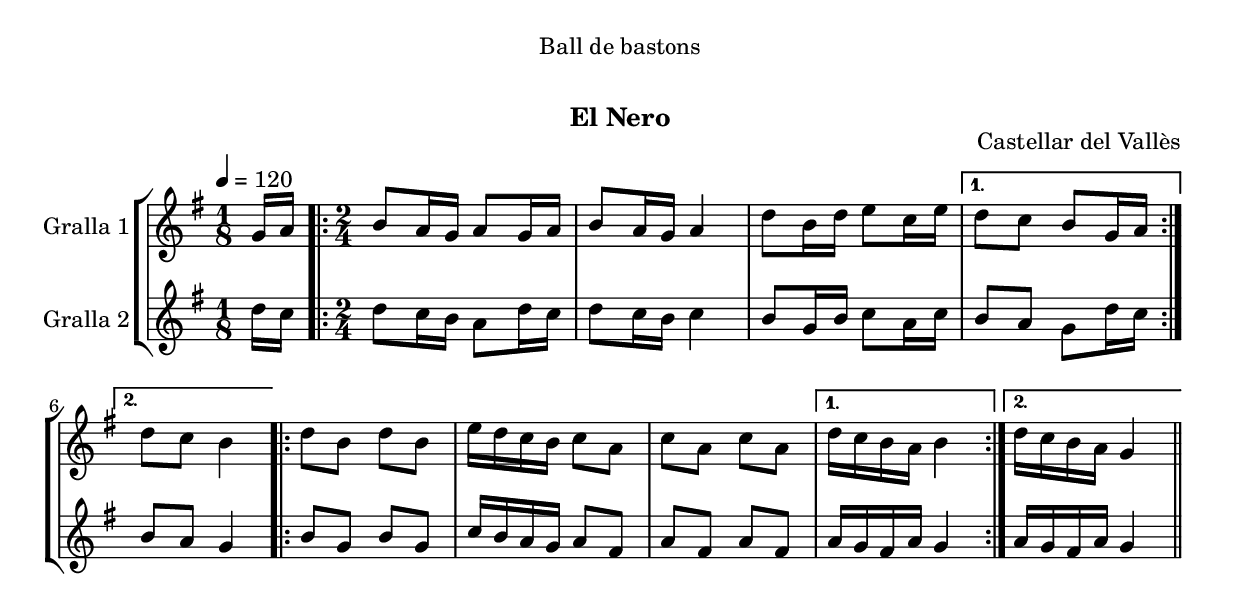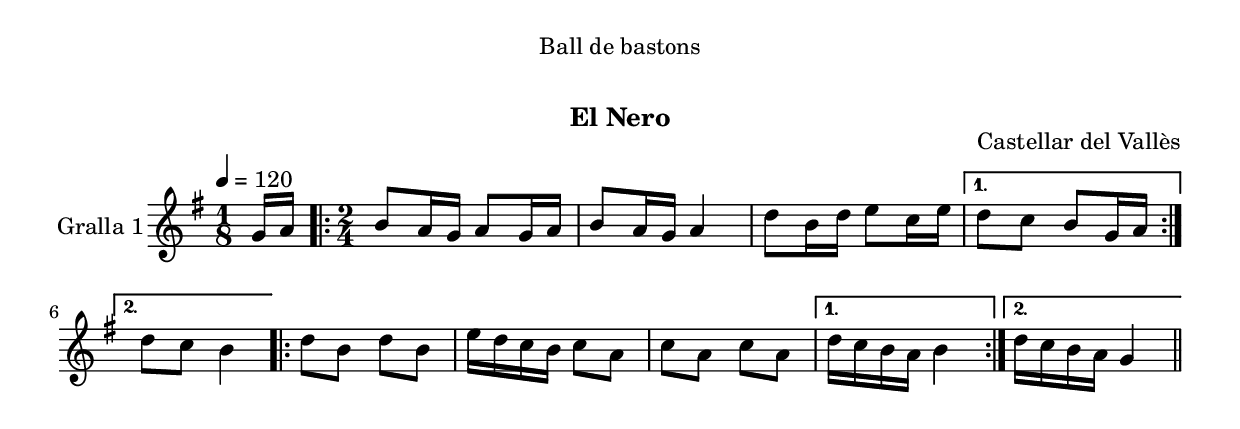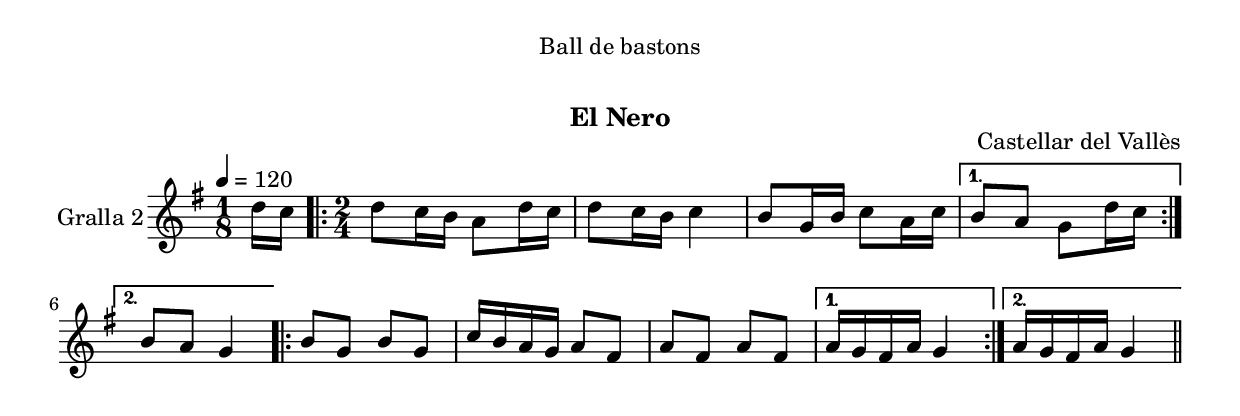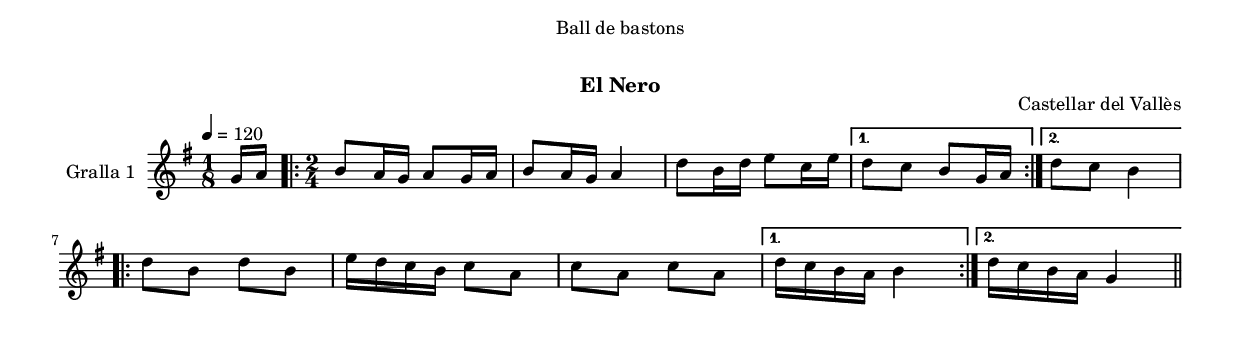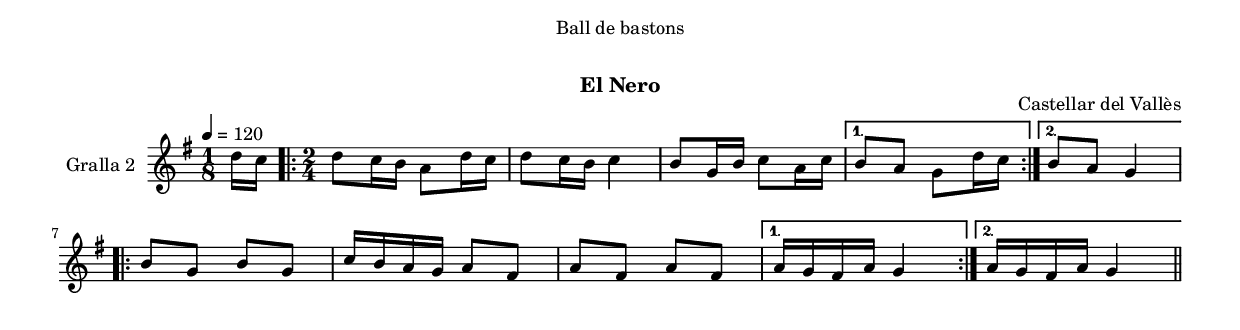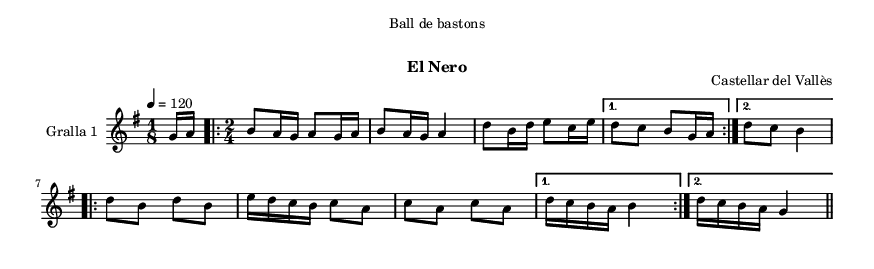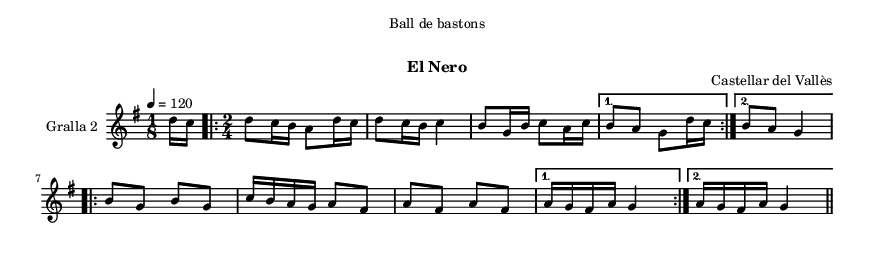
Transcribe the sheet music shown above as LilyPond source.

\version "2.16.0"

\header {
  dedication="Ball de bastons"
  title="           "
  subtitle="El Nero"
  subsubtitle=""
  poet=""
  meter=""
  piece=""
  composer=""
  arranger=""
  opus="Castellar del Vallès"
  instrument=""
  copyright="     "
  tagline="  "
}

liniaroAa =
\relative g'
{
  \tempo 4=120
  \clef treble
  \key g \major
  \time 1/8
  g16 a  |
  \time 2/4   \repeat volta 2 { b8 a16 g a8 g16 a  |
  b8 a16 g a4  |
  d8 b16 d e8 c16 e }
  %05
  \alternative { { d8 c b g16 a }
  { d8 c b4 } }
  \repeat volta 2 { d8 b d b  |
  e16 d c b c8 a  |
  c8 a c a }
  %10
  \alternative { { d16 c b a b4 }
  { d16 c b a g4 } } \bar "||"
}

liniaroAb =
\relative d''
{
  \tempo 4=120
  \clef treble
  \key g \major
  \time 1/8
  d16 c  |
  \time 2/4   \repeat volta 2 { d8 c16 b a8 d16 c  |
  d8 c16 b c4  |
  b8 g16 b c8 a16 c }
  %05
  \alternative { { b8 a g d'16 c }
  { b8 a g4 } }
  \repeat volta 2 { b8 g b g  |
  c16 b a g a8 fis  |
  a8 fis a fis }
  %10
  \alternative { { a16 g fis a g4 }
  { a16 g fis a g4 } } \bar "||"
}

\book {

\paper {
  print-page-number = false
  #(set-paper-size "a4")
  #(layout-set-staff-size 20)
}

\bookpart {
  \score {
    \new StaffGroup {
      \override Score.RehearsalMark #'self-alignment-X = #LEFT
      <<
        \new Staff \with {instrumentName = #"Gralla 1" } \liniaroAa
        \new Staff \with {instrumentName = #"Gralla 2" } \liniaroAb
      >>
    }
    \layout {}
  }\score { \unfoldRepeats
    \new StaffGroup {
      \override Score.RehearsalMark #'self-alignment-X = #LEFT
      <<
        \new Staff \with {instrumentName = #"Gralla 1" } \liniaroAa
        \new Staff \with {instrumentName = #"Gralla 2" } \liniaroAb
      >>
    }
    \midi {}
  }
}

\bookpart {
  \header {}
  \score {
    \new StaffGroup {
      \override Score.RehearsalMark #'self-alignment-X = #LEFT
      <<
        \new Staff \with {instrumentName = #"Gralla 1" } \liniaroAa
      >>
    }
    \layout {}
  }\score { \unfoldRepeats
    \new StaffGroup {
      \override Score.RehearsalMark #'self-alignment-X = #LEFT
      <<
        \new Staff \with {instrumentName = #"Gralla 1" } \liniaroAa
      >>
    }
    \midi {}
  }
}

\bookpart {
  \header {}
  \score {
    \new StaffGroup {
      \override Score.RehearsalMark #'self-alignment-X = #LEFT
      <<
        \new Staff \with {instrumentName = #"Gralla 2" } \liniaroAb
      >>
    }
    \layout {}
  }\score { \unfoldRepeats
    \new StaffGroup {
      \override Score.RehearsalMark #'self-alignment-X = #LEFT
      <<
        \new Staff \with {instrumentName = #"Gralla 2" } \liniaroAb
      >>
    }
    \midi {}
  }
}

}

\book {

\paper {
  print-page-number = false
  #(set-paper-size "a5landscape")
  #(layout-set-staff-size 16)
  #(define output-suffix "a5")
}

\bookpart {
  \header {}
  \score {
    \new StaffGroup {
      \override Score.RehearsalMark #'self-alignment-X = #LEFT
      <<
        \new Staff \with {instrumentName = #"Gralla 1" } \liniaroAa
      >>
    }
    \layout {}
  }
}

\bookpart {
  \header {}
  \score {
    \new StaffGroup {
      \override Score.RehearsalMark #'self-alignment-X = #LEFT
      <<
        \new Staff \with {instrumentName = #"Gralla 2" } \liniaroAb
      >>
    }
    \layout {}
  }
}

}

\book {

\paper {
  print-page-number = false
  #(set-paper-size "a6landscape")
  #(layout-set-staff-size 12)
  #(define output-suffix "a6")
}

\bookpart {
  \header {}
  \score {
    \new StaffGroup {
      \override Score.RehearsalMark #'self-alignment-X = #LEFT
      <<
        \new Staff \with {instrumentName = #"Gralla 1" } \liniaroAa
      >>
    }
    \layout {}
  }
}

\bookpart {
  \header {}
  \score {
    \new StaffGroup {
      \override Score.RehearsalMark #'self-alignment-X = #LEFT
      <<
        \new Staff \with {instrumentName = #"Gralla 2" } \liniaroAb
      >>
    }
    \layout {}
  }
}

}

